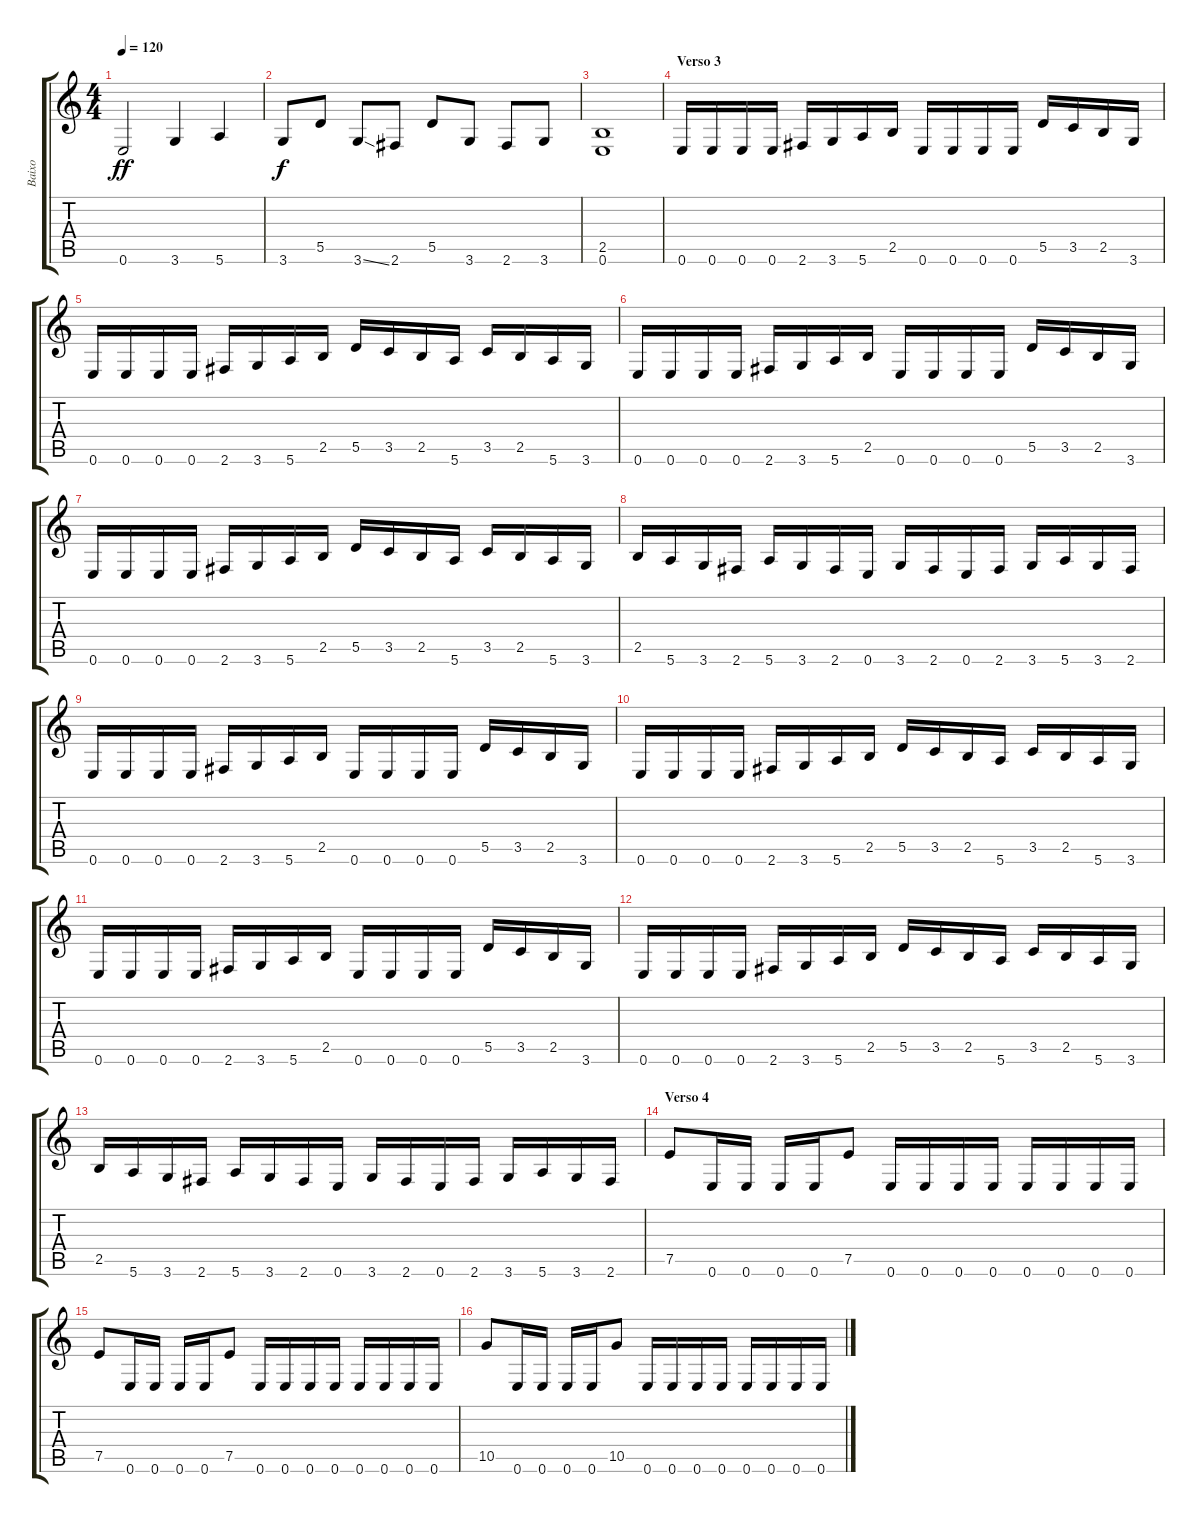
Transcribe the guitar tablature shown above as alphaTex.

\track ("Baixo" "Baixo") {instrument electricbassfinger}
\staff {score tabs}
\tuning (E4 B3 G3 D3 A2 E2) {hide}
\ts (4 4)
\tempo 120
\clef g2
\ks c
0.6.2{dy ff} 3.6.4 5.6.4 |
3.6.8{dy f} 5.5.8 3.6{ss}.8 2.6.8 5.5.8 3.6.8 2.6.8 3.6.8 |
(2.5 0.6).1 |
\section ("" "Verso 3")
0.6.16 0.6.16 0.6.16 0.6.16 2.6.16 3.6.16 5.6.16 2.5.16 0.6.16 0.6.16 0.6.16 0.6.16 5.5.16 3.5.16 2.5.16 3.6.16 |
0.6.16 0.6.16 0.6.16 0.6.16 2.6.16 3.6.16 5.6.16 2.5.16 5.5.16 3.5.16 2.5.16 5.6.16 3.5.16 2.5.16 5.6.16 3.6.16 |
0.6.16 0.6.16 0.6.16 0.6.16 2.6.16 3.6.16 5.6.16 2.5.16 0.6.16 0.6.16 0.6.16 0.6.16 5.5.16 3.5.16 2.5.16 3.6.16 |
0.6.16 0.6.16 0.6.16 0.6.16 2.6.16 3.6.16 5.6.16 2.5.16 5.5.16 3.5.16 2.5.16 5.6.16 3.5.16 2.5.16 5.6.16 3.6.16 |
2.5.16 5.6.16 3.6.16 2.6.16 5.6.16 3.6.16 2.6.16 0.6.16 3.6.16 2.6.16 0.6.16 2.6.16 3.6.16 5.6.16 3.6.16 2.6.16 |
0.6.16 0.6.16 0.6.16 0.6.16 2.6.16 3.6.16 5.6.16 2.5.16 0.6.16 0.6.16 0.6.16 0.6.16 5.5.16 3.5.16 2.5.16 3.6.16 |
0.6.16 0.6.16 0.6.16 0.6.16 2.6.16 3.6.16 5.6.16 2.5.16 5.5.16 3.5.16 2.5.16 5.6.16 3.5.16 2.5.16 5.6.16 3.6.16 |
0.6.16 0.6.16 0.6.16 0.6.16 2.6.16 3.6.16 5.6.16 2.5.16 0.6.16 0.6.16 0.6.16 0.6.16 5.5.16 3.5.16 2.5.16 3.6.16 |
0.6.16 0.6.16 0.6.16 0.6.16 2.6.16 3.6.16 5.6.16 2.5.16 5.5.16 3.5.16 2.5.16 5.6.16 3.5.16 2.5.16 5.6.16 3.6.16 |
2.5.16 5.6.16 3.6.16 2.6.16 5.6.16 3.6.16 2.6.16 0.6.16 3.6.16 2.6.16 0.6.16 2.6.16 3.6.16 5.6.16 3.6.16 2.6.16 |
\section ("" "Verso 4")
7.5.8 0.6.16 0.6.16 0.6.16 0.6.16 7.5.8 0.6.16 0.6.16 0.6.16 0.6.16 0.6.16 0.6.16 0.6.16 0.6.16 |
7.5.8 0.6.16 0.6.16 0.6.16 0.6.16 7.5.8 0.6.16 0.6.16 0.6.16 0.6.16 0.6.16 0.6.16 0.6.16 0.6.16 |
10.5.8 0.6.16 0.6.16 0.6.16 0.6.16 10.5.8 0.6.16 0.6.16 0.6.16 0.6.16 0.6.16 0.6.16 0.6.16 0.6.16
